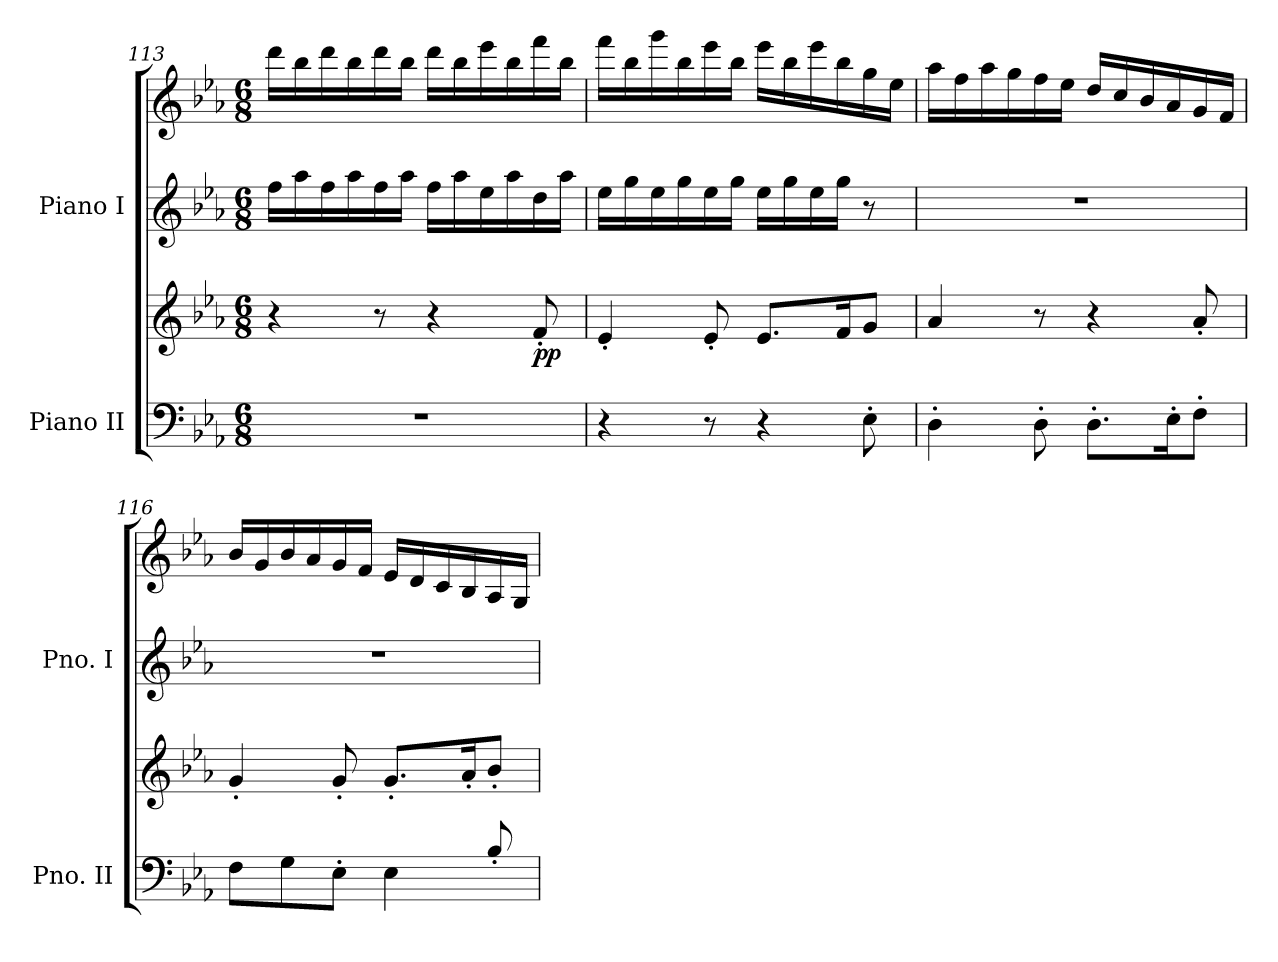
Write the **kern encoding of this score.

**kern	**kern	**dynam	**kern	**kern
*part2	*part2	*part2	*part1	*part1
*staff4	*staff3	*staff3/4	*staff2	*staff1
*I"Piano II	*	*	*I"Piano I	*
*I'Pno. II	*	*	*I'Pno. I	*
*clefF4	*clefG2	*	*clefG2	*clefG2
*k[b-e-a-]	*k[b-e-a-]	*	*k[b-e-a-]	*k[b-e-a-]
*M6/8	*M6/8	*	*M6/8	*M6/8
=113	=113	=113	=113	=113
2.r	4r	.	16ff\LL	16ddd\LL
.	.	.	16aa-\	16bb-\
.	.	.	16ff\	16ddd\
.	.	.	16aa-\	16bb-\
.	8r	.	16ff\	16ddd\
.	.	.	16aa-\JJ	16bb-\JJ
.	4r	.	16ff\LL	16ddd\LL
.	.	.	16aa-\	16bb-\
.	.	.	16ee-\	16eee-\
.	.	.	16aa-\	16bb-\
!	!	!LO:DY:b	!	!
.	8f'/	pp	16dd\	16fff\
.	.	.	16aa-\JJ	16bb-\JJ
!!LO:LB:g=z
=114	=114	=114	=114	=114
4r	4e-'/	.	16ee-\LL	16fff\LL
.	.	.	16gg\	16bb-\
.	.	.	16ee-\	16ggg\
.	.	.	16gg\	16bb-\
8r	8e-'/	.	16ee-\	16eee-\
.	.	.	16gg\JJ	16bb-\JJ
4r	8.e-/L	.	16ee-\LL	16eee-\LL
.	.	.	16gg\	16bb-\
.	.	.	16ee-\	16eee-\
.	16f/K	.	16gg\JJ	16bb-\
8E-'\	8g/J	.	8r	16gg\
.	.	.	.	16ee-\JJ
=115	=115	=115	=115	=115
4D'\	4a-/	.	2.r	16aa-\LL
.	.	.	.	16ff\
.	.	.	.	16aa-\
.	.	.	.	16gg\
8D'\	8r	.	.	16ff\
.	.	.	.	16ee-\JJ
8.D'\L	4r	.	.	16dd/LL
.	.	.	.	16cc/
.	.	.	.	16b-/
16E-'\K	.	.	.	16a-/
8F'\J	8a-'/	.	.	16g/
.	.	.	.	16f/JJ
=116	=116	=116	=116	=116
8F\L	4g'/	.	2.r	16b-/LL
.	.	.	.	16g/
8G\	.	.	.	16b-/
.	.	.	.	16a-/
8E-'\J	8g'/	.	.	16g/
.	.	.	.	16f/JJ
4E-\	8.g'/L	.	.	16e-/LL
.	.	.	.	16d/
.	.	.	.	16c/
.	16a-'/K	.	.	16B-/
8B-'/	8b-'/J	.	.	16A-/
.	.	.	.	16G/JJ
=	=	=	=	=
*-	*-	*-	*-	*-
